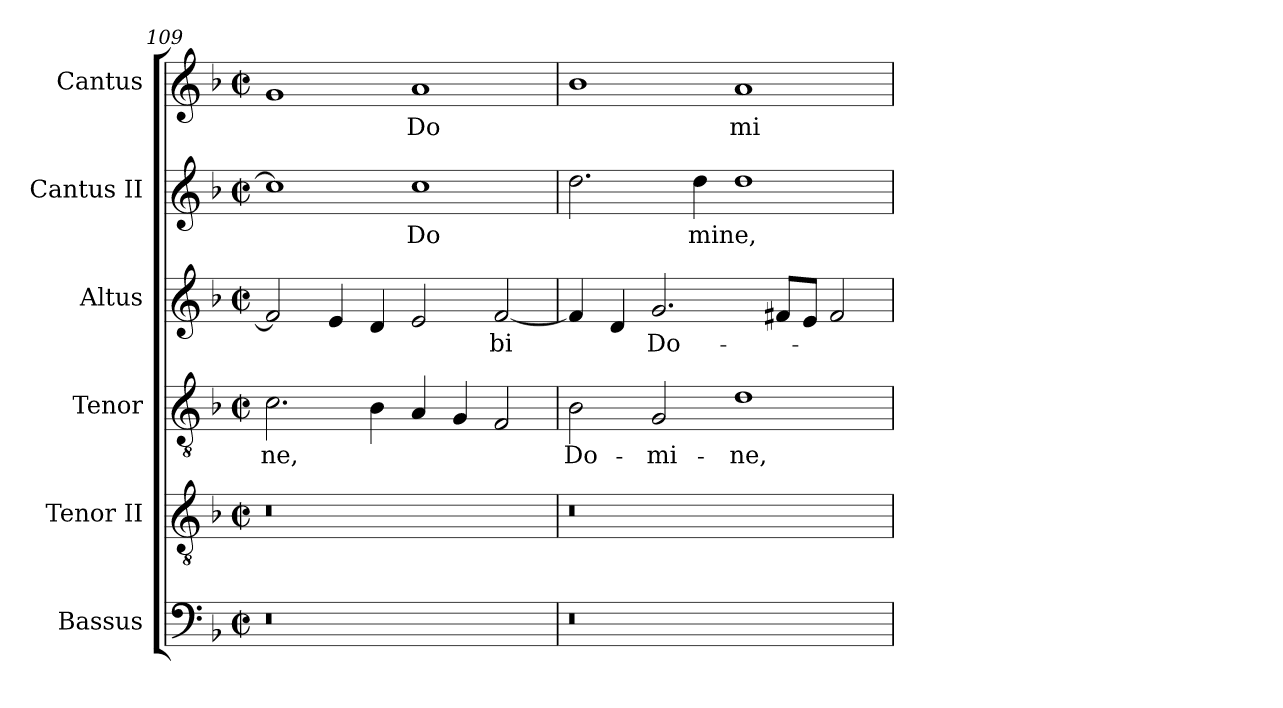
**kern	**kern	**kern	**text	**kern	**text	**kern	**text	**kern	**text
*part6	*part5	*part4	*part4	*part3	*part3	*part2	*part2	*part1	*part1
*staff6	*staff5	*staff4	*staff4	*staff3	*staff3	*staff2	*staff2	*staff1	*staff1
*I"Bassus	*I"Tenor II	*I"Tenor	*	*I"Altus	*	*I"Cantus II	*	*I"Cantus	*
*I'Bassus	*	*I'Tenor	*	*I'Altus	*	*I'Cantus II	*	*	*
*clefF4	*clefGv2	*clefGv2	*	*clefG2	*	*clefG2	*	*clefG2	*
*k[b-]	*k[b-]	*k[b-]	*	*k[b-]	*	*k[b-]	*	*k[b-]	*
*F:	*F:	*F:	*	*F:	*	*F:	*	*F:	*
*M2/2	*M2/2	*M2/2	*	*M2/2	*	*M2/2	*	*M2/2	*
*met(c|)	*met(c|)	*met(c|)	*	*met(c|)	*	*met(c|)	*	*met(c|)	*
=109	=109	=109	=109	=109	=109	=109	=109	=109	=109
!	!	!	!LO:LY:b	!	!	!	!	!	!
0r	0r	2.c\	ne,	2f/]	.	1cc]	.	1g	.
.	.	.	.	4e/	.	.	.	.	.
.	.	4B-\	.	4d/	.	.	.	.	.
!	!	!	!	!	!	!	!LO:LY:b:cj	!	!LO:LY:b:cj
.	.	4A/	.	2e/	.	1cc	Do	1a	Do
.	.	4G/	.	.	.	.	.	.	.
!	!	!	!	!	!LO:LY:b:cj	!	!	!	!
.	.	2F/	.	[>2f/	-bi	.	.	.	.
!!LO:LB:g=z
=110	=110	=110	=110	=110	=110	=110	=110	=110	=110
!	!	!	!LO:LY:b:cj	!	!	!	!	!	!
0r	0r	2B-\	Do-	4f/]	.	2.dd\	.	1b-	.
.	.	.	.	4d/	.	.	.	.	.
!	!	!	!LO:LY:b:cj	!	!LO:LY:b	!	!	!	!
.	.	2G/	-mi-	2.g/	Do-	.	.	.	.
!	!	!	!	!	!	!	!LO:LY:b	!	!
.	.	.	.	.	.	4dd\	mine,	.	.
!	!	!	!LO:LY:b:cj	!	!	!	!	!	!LO:LY:b:cj
.	.	1d	-ne,	.	.	1dd	.	1a	mi
.	.	.	.	8f#X/L	.	.	.	.	.
.	.	.	.	8e/J	.	.	.	.	.
.	.	.	.	2f#/	.	.	.	.	.
=	=	=	=	=	=	=	=	=	=
*-	*-	*-	*-	*-	*-	*-	*-	*-	*-
